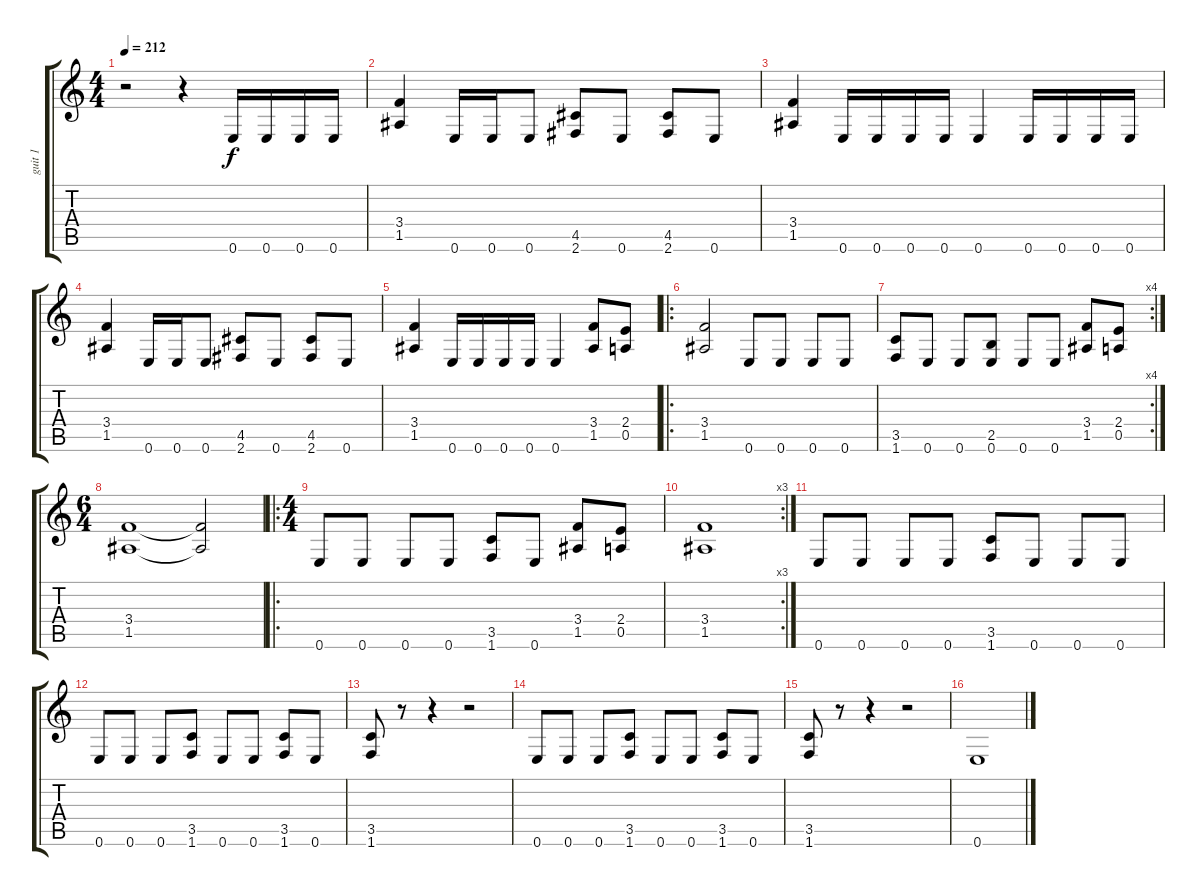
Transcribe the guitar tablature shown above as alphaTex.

\track ("guit 1" "guit 1") {instrument distortionguitar}
\staff {score tabs}
\tuning (E4 B3 G3 D3 A2 E2) {hide}
\ts (4 4)
\tempo 212
\clef g2
\ks c
r.2{dy f instrument distortionguitar} r.4 0.6.16 0.6.16 0.6.16 0.6.16 |
(3.4 1.5).4 0.6.16 0.6.16 0.6.8 (4.5 2.6).8 0.6.8 (4.5 2.6).8 0.6.8 |
(3.4 1.5).4 0.6.16 0.6.16 0.6.16 0.6.16 0.6.4 0.6.16 0.6.16 0.6.16 0.6.16 |
(3.4 1.5).4 0.6.16 0.6.16 0.6.8 (4.5 2.6).8 0.6.8 (4.5 2.6).8 0.6.8 |
(3.4 1.5).4 0.6.16 0.6.16 0.6.16 0.6.16 0.6.4 (3.4 1.5).8 (2.4 0.5).8 |
\ro
(3.4 1.5).2 0.6.8 0.6.8 0.6.8 0.6.8 |
\rc 4
(3.5 1.6).8 0.6.8 0.6.8 (2.5 0.6).8 0.6.8 0.6.8 (3.4 1.5).8 (2.4 0.5).8 |
\ts (6 4)
(3.4 1.5).1 (3.4{t} 1.5{t}).2 |
\ro
\ts (4 4)
0.6.8 0.6.8 0.6.8 0.6.8 (3.5 1.6).8 0.6.8 (3.4 1.5).8 (2.4 0.5).8 |
\rc 3
(3.4 1.5).1 |
0.6.8 0.6.8 0.6.8 0.6.8 (3.5 1.6).8 0.6.8 0.6.8 0.6.8 |
0.6.8 0.6.8 0.6.8 (3.5 1.6).8 0.6.8 0.6.8 (3.5 1.6).8 0.6.8 |
(3.5 1.6).8 r.8 r.4 r.2 |
0.6.8 0.6.8 0.6.8 (3.5 1.6).8 0.6.8 0.6.8 (3.5 1.6).8 0.6.8 |
(3.5 1.6).8 r.8 r.4 r.2 |
0.6.1
